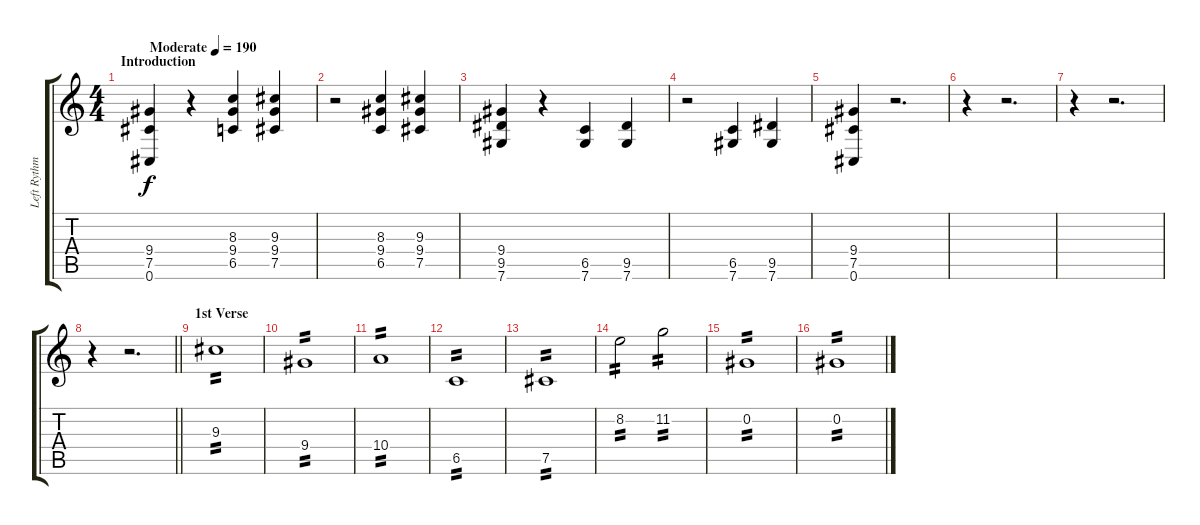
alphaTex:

\track ("Left Rythm Guitar (Rythm Guitar)" "Left Rythm") {instrument distortionguitar}
\staff {score tabs}
\tuning (Db4 Ab3 E3 B2 Gb2 Db2) {hide}
\ts (4 4)
\section ("" "Introduction")
\tempo (190 "Moderate")
\clef g2
\ks c
(9.4 7.5 0.6).4{dy f instrument distortionguitar} r.4 (8.3 9.4 6.5).4 (9.3 9.4 7.5).4 |
r.2 (8.3 9.4 6.5).4 (9.3 9.4 7.5).4 |
(9.4 9.5 7.6).4 r.4 (6.5 7.6).4 (9.5 7.6).4 |
r.2 (6.5 7.6).4 (9.5 7.6).4 |
(9.4 7.5 0.6).4 r.2{d} |
r.4 r.2{d} |
r.4 r.2{d} |
\barLineRight lightlight
r.4 r.2{d} |
\section ("" "1st Verse")
9.3.1{tp 2} |
9.4.1{tp 2} |
10.4.1{tp 2} |
6.5.1{tp 2} |
7.5.1{tp 2} |
8.2.2{tp 2} 11.2.2{tp 2} |
0.2.1{tp 2} |
0.2.1{tp 2}
